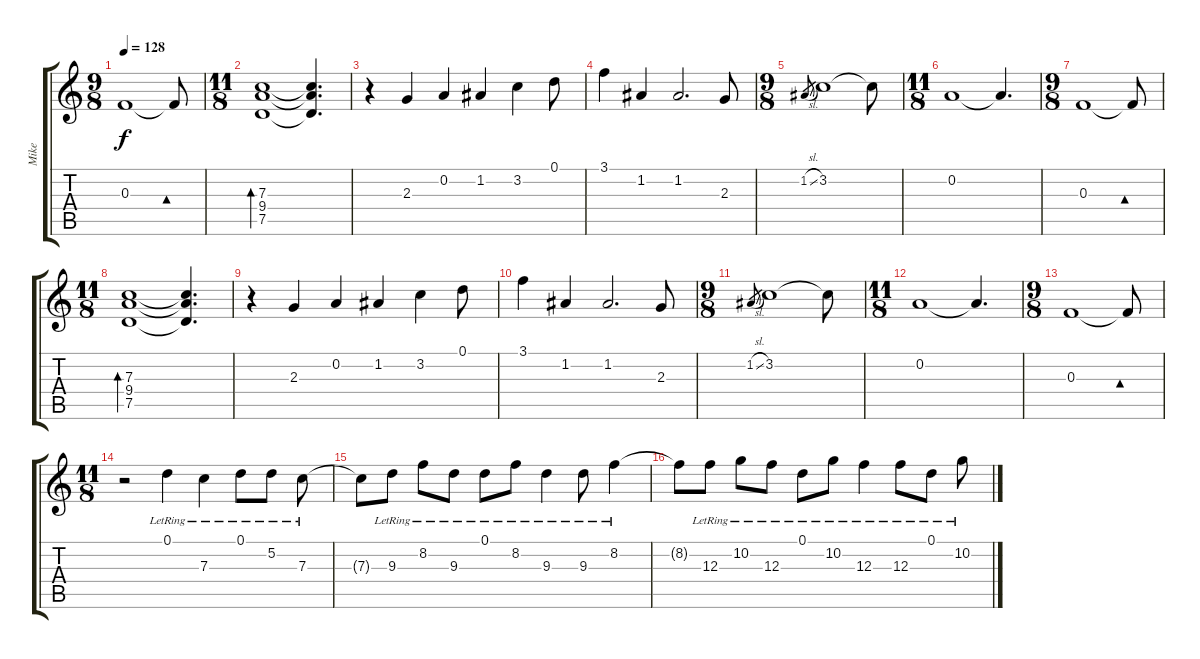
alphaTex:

\track ("Mike" "Mike") {instrument electricguitarclean}
\staff {score tabs}
\tuning (D4 A3 F3 C3 G2 C2) {hide}
\ts (9 8)
\tempo 128
\clef g2
\ks c
0.3.1{dy f} 0.3{t}.8{bd 60} |
\ts (11 8)
(7.3 9.4 7.5).1{bd 240} (7.3{t} 9.4{t} 7.5{t}).4{d} |
r.4 2.3.4 0.2.4 1.2.4 3.2.4 0.1.8 |
3.1.4 1.2.4 1.2.2{d} 2.3.8 |
\ts (9 8)
1.2{sl}.8{gr} 3.2.1 3.2{t}.8 |
\ts (11 8)
0.2.1 0.2{t}.4{d} |
\ts (9 8)
0.3.1 0.3{t}.8{bd 60} |
\ts (11 8)
(7.3 9.4 7.5).1{bd 240} (7.3{t} 9.4{t} 7.5{t}).4{d} |
r.4 2.3.4 0.2.4 1.2.4 3.2.4 0.1.8 |
3.1.4 1.2.4 1.2.2{d} 2.3.8 |
\ts (9 8)
1.2{sl}.8{gr} 3.2.1 3.2{t}.8 |
\ts (11 8)
0.2.1 0.2{t}.4{d} |
\ts (9 8)
0.3.1 0.3{t}.8{bd 60} |
\ts (11 8)
r.2 0.1{lr}.4{volume 16} 7.3{lr}.4 0.1{lr}.8 5.2{lr}.8 7.3{lr}.8 |
7.3{t}.8 9.3{lr}.8 8.2{lr}.8 9.3{lr}.8 0.1{lr}.8 8.2{lr}.8 9.3{lr}.4 9.3{lr}.8 8.2{lr}.4 |
8.2{t}.8 12.3{lr}.8 10.2{lr}.8 12.3{lr}.8 0.1{lr}.8 10.2{lr}.8 12.3{lr}.4 12.3{lr}.8 0.1{lr}.8 10.2{lr}.8
